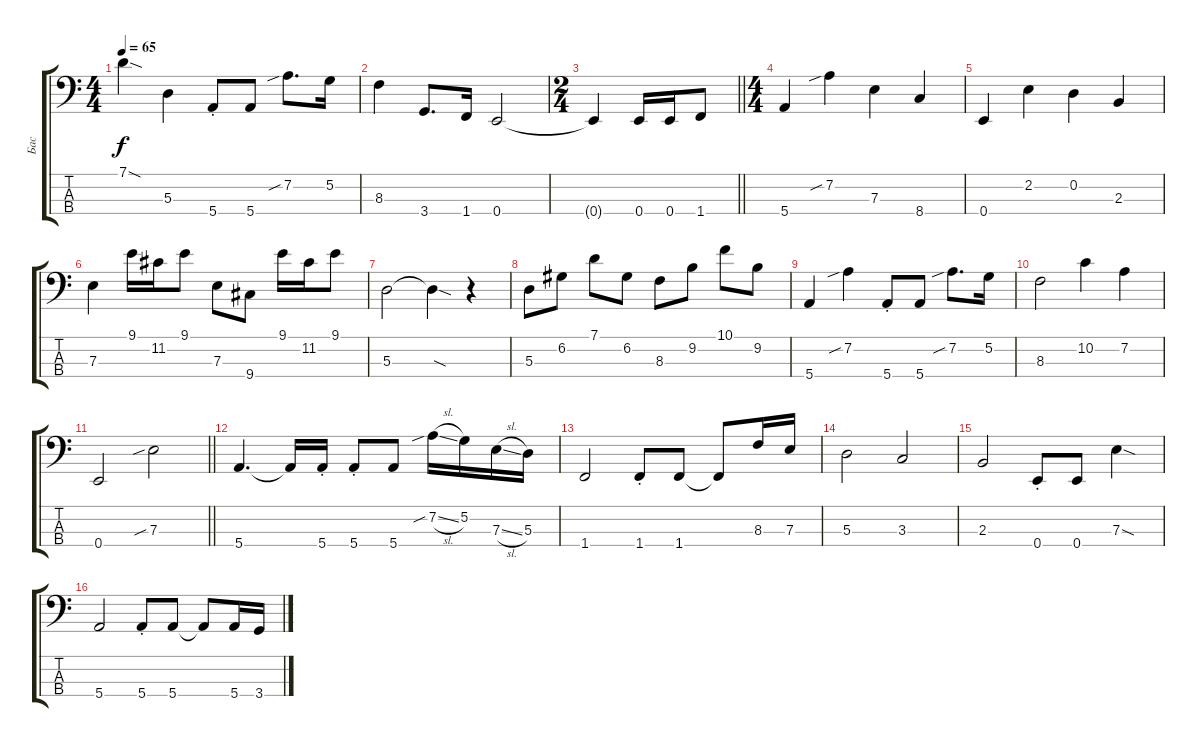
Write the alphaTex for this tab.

\track ("Бас" "Бас") {instrument electricbassfinger}
\staff {score tabs}
\tuning (G2 D2 A1 E1) {hide}
\ts (4 4)
\tempo 65
\clef f4
\ks c
7.1{sod}.4{dy f} 5.3.4 5.4{st}.8 5.4.8 7.2{sib}.8{d} 5.2.16 |
8.3.4 3.4.8{d} 1.4.16 0.4.2 |
\ts (2 4)
\barLineRight lightlight
0.4{t}.4 0.4.16 0.4.16 1.4.8 |
\ts (4 4)
5.4.4 7.2{sib}.4 7.3.4 8.4.4 |
0.4.4 2.2.4 0.2.4 2.3.4 |
7.3.4 9.1.16 11.2.16 9.1.8 7.3.8 9.4.8 9.1.16 11.2.16 9.1.8 |
5.3.2 5.3{sod t}.4 r.4 |
5.3.8 6.2.8 7.1.8 6.2.8 8.3.8 9.2.8 10.1.8 9.2.8 |
5.4.4 7.2{sib}.4 5.4{st}.8 5.4.8 7.2{sib}.8{d} 5.2.16 |
8.3.2 10.2.4 7.2.4 |
\barLineRight lightlight
0.4.2 7.3{sib}.2 |
5.4.4{d} 5.4{t}.16 5.4{st}.16 5.4{st}.8 5.4.8 7.2{sib sl}.16 5.2.16 7.3{sl}.16 5.3.16 |
1.4.2 1.4{st}.8 1.4.8 1.4{t}.8 8.3.16 7.3.16 |
5.3.2 3.3.2 |
2.3.2 0.4{st}.8 0.4.8 7.3{sod}.4 |
5.4.2 5.4{st}.8 5.4.8 5.4{t}.8 5.4.16 3.4.16
